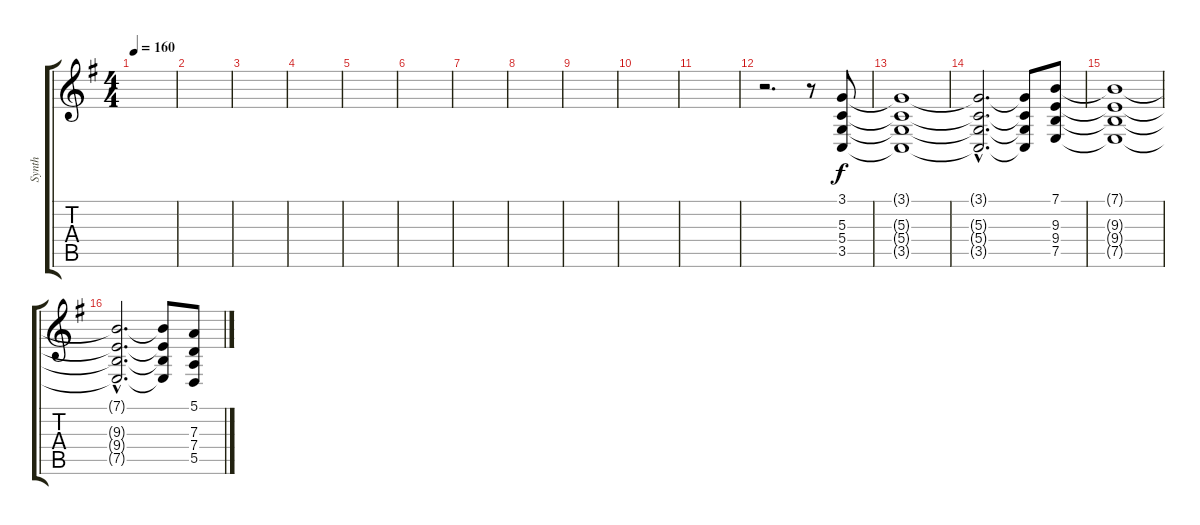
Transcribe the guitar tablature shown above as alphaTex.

\track ("Synth" "Synth") {instrument synthstrings1}
\staff {score tabs}
\tuning (E4 B3 G3 D3 A2 E2) {hide}
\ts (4 4)
\tempo 160
\clef g2
\ks g
|
|
|
|
|
|
|
|
|
|
|
r.2{d} r.8 (3.1 5.3 5.4 3.5).8 |
(3.1{t} 5.3{t} 5.4{t} 3.5{t}).1 |
(3.1{hac t} 5.3{hac t} 5.4{hac t} 3.5{hac t}).2{d} (3.1{t} 5.3{t} 5.4{t} 3.5{t}).8 (7.1 9.3 9.4 7.5).8 |
(7.1{t} 9.3{t} 9.4{t} 7.5{t}).1 |
(7.1{hac t} 9.3{hac t} 9.4{hac t} 7.5{hac t}).2{d} (7.1{t} 9.3{t} 9.4{t} 7.5{t}).8 (5.1 7.3 7.4 5.5).8
